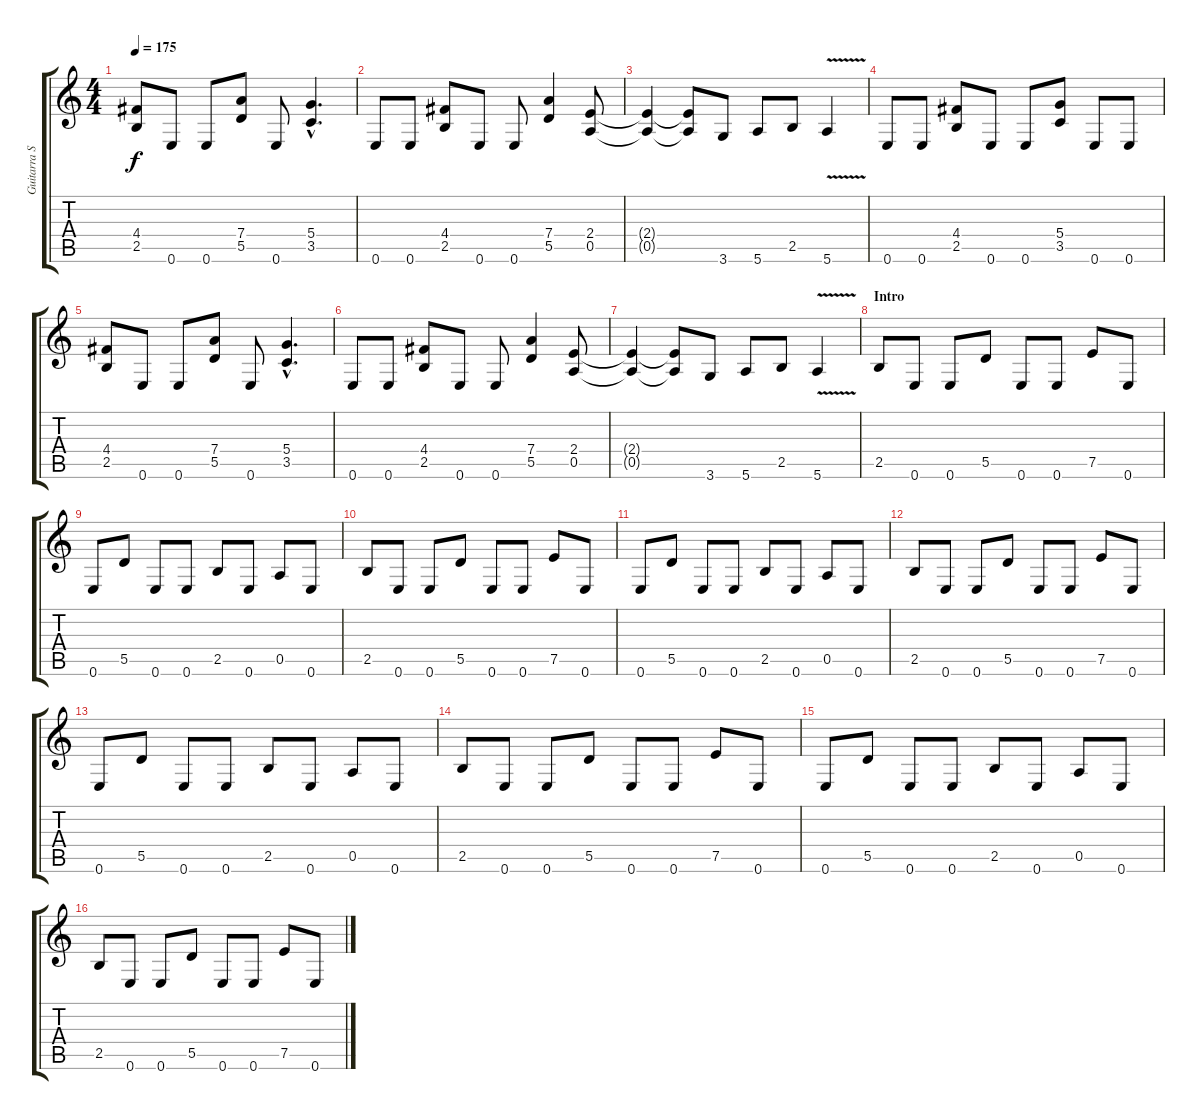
\track ("Guitarra Solista" "Guitarra S") {instrument overdrivenguitar}
\staff {score tabs}
\tuning (E4 B3 G3 D3 A2 E2) {hide}
\ts (4 4)
\tempo 175
\clef g2
\ks c
(4.4 2.5).8{dy f} 0.6.8 0.6.8 (7.4 5.5).8 0.6.8 (5.4{hac} 3.5{hac}).4{d} |
0.6.8 0.6.8 (4.4 2.5).8 0.6.8 0.6.8 (7.4 5.5).4 (2.4 0.5).8 |
(2.4{t} 0.5{t}).4 (2.4{t} 0.5{t}).8 3.6.8 5.6.8 2.5.8 5.6{v}.4 |
0.6.8 0.6.8 (4.4 2.5).8 0.6.8 0.6.8 (5.4 3.5).8 0.6.8 0.6.8 |
(4.4 2.5).8 0.6.8 0.6.8 (7.4 5.5).8 0.6.8 (5.4{hac} 3.5{hac}).4{d} |
0.6.8 0.6.8 (4.4 2.5).8 0.6.8 0.6.8 (7.4 5.5).4 (2.4 0.5).8 |
(2.4{t} 0.5{t}).4 (2.4{t} 0.5{t}).8 3.6.8 5.6.8 2.5.8 5.6{v}.4 |
\section ("" "Intro")
2.5.8 0.6.8 0.6.8 5.5.8 0.6.8 0.6.8 7.5.8 0.6.8 |
0.6.8 5.5.8 0.6.8 0.6.8 2.5.8 0.6.8 0.5.8 0.6.8 |
2.5.8 0.6.8 0.6.8 5.5.8 0.6.8 0.6.8 7.5.8 0.6.8 |
0.6.8 5.5.8 0.6.8 0.6.8 2.5.8 0.6.8 0.5.8 0.6.8 |
2.5.8 0.6.8 0.6.8 5.5.8 0.6.8 0.6.8 7.5.8 0.6.8 |
0.6.8 5.5.8 0.6.8 0.6.8 2.5.8 0.6.8 0.5.8 0.6.8 |
2.5.8 0.6.8 0.6.8 5.5.8 0.6.8 0.6.8 7.5.8 0.6.8 |
0.6.8 5.5.8 0.6.8 0.6.8 2.5.8 0.6.8 0.5.8 0.6.8 |
2.5.8 0.6.8 0.6.8 5.5.8 0.6.8 0.6.8 7.5.8 0.6.8
